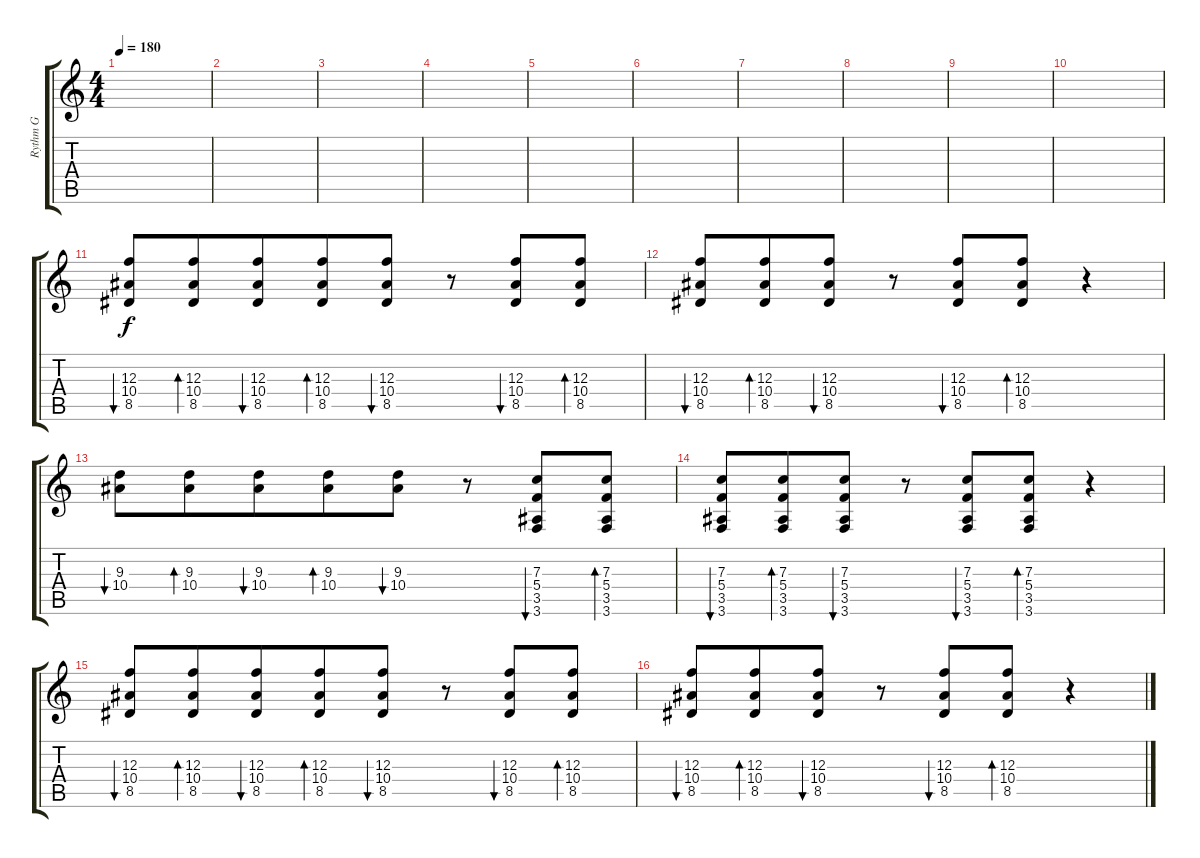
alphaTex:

\track ("Rythm G" "Rythm G") {instrument distortionguitar}
\staff {score tabs}
\tuning (D4 A3 F3 C3 G2 D2) {hide}
\ts (4 4)
\tempo 180
\clef g2
\ks c
|
|
|
|
|
|
|
|
|
|
(12.3 10.4 8.5).8{bu 240} (12.3 10.4 8.5).8{bd 240 beam merge} (12.3 10.4 8.5).8{bu 240} (12.3 10.4 8.5).8{bd 240 beam merge} (12.3 10.4 8.5).8{bu 240} r.8 (12.3 10.4 8.5).8{bu 240} (12.3 10.4 8.5).8{bd 240} |
(12.3 10.4 8.5).8{bu 240} (12.3 10.4 8.5).8{bd 240 beam merge} (12.3 10.4 8.5).8{bu 240} r.8 (12.3 10.4 8.5).8{bu 240} (12.3 10.4 8.5).8{bd 240} r.4 |
(9.3 10.4).8{bu 240} (9.3 10.4).8{bd 240 beam merge} (9.3 10.4).8{bu 240} (9.3 10.4).8{bd 240 beam merge} (9.3 10.4).8{bu 240} r.8 (7.3 5.4 3.5 3.6).8{bu 240} (7.3 5.4 3.5 3.6).8{bd 240} |
(7.3 5.4 3.5 3.6).8{bu 240} (7.3 5.4 3.5 3.6).8{bd 240 beam merge} (7.3 5.4 3.5 3.6).8{bu 240} r.8 (7.3 5.4 3.5 3.6).8{bu 240} (7.3 5.4 3.5 3.6).8{bd 240} r.4 |
(12.3 10.4 8.5).8{bu 240} (12.3 10.4 8.5).8{bd 240 beam merge} (12.3 10.4 8.5).8{bu 240} (12.3 10.4 8.5).8{bd 240 beam merge} (12.3 10.4 8.5).8{bu 240} r.8 (12.3 10.4 8.5).8{bu 240} (12.3 10.4 8.5).8{bd 240} |
(12.3 10.4 8.5).8{bu 240} (12.3 10.4 8.5).8{bd 240 beam merge} (12.3 10.4 8.5).8{bu 240} r.8 (12.3 10.4 8.5).8{bu 240} (12.3 10.4 8.5).8{bd 240} r.4
